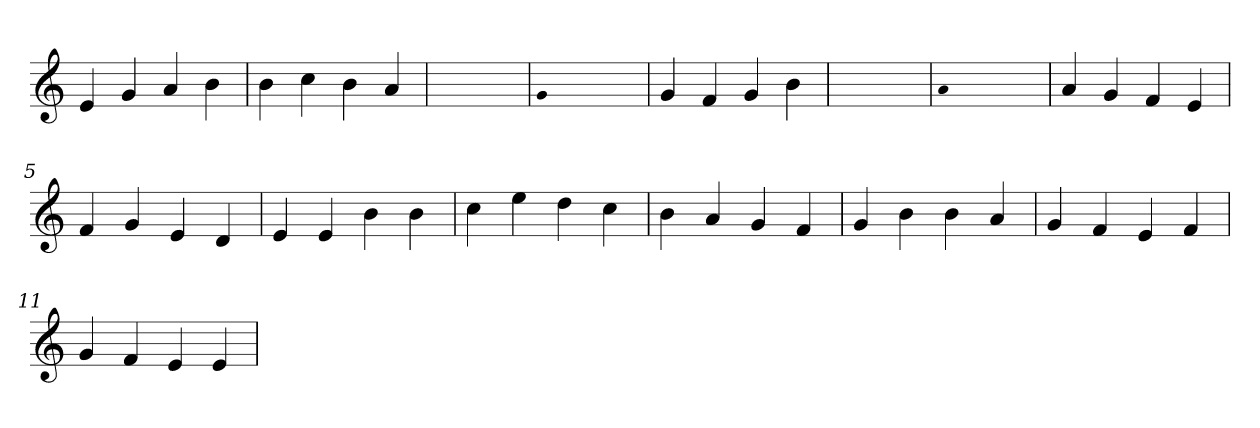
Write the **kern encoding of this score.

**kern
*part1
*staff1
*clefG2
=1
4e
4g
4a
4b
=2
4b
4cc
4b
4a
=3
1ryy
=3
qqg
1ryy
=3
4g
4f
4g
4b
=4
1ryy
=4
qqa
1ryy
=4
4a
4g
4f
4e
=5
4f
4g
4e
4d
=6
4e
4e
4b
4b
=7
4cc
4ee
4dd
4cc
=8
4b
4a
4g
4f
=9
4g
4b
4b
4a
=10
4g
4f
4e
4f
=11
4g
4f
4e
4e
=
*-
